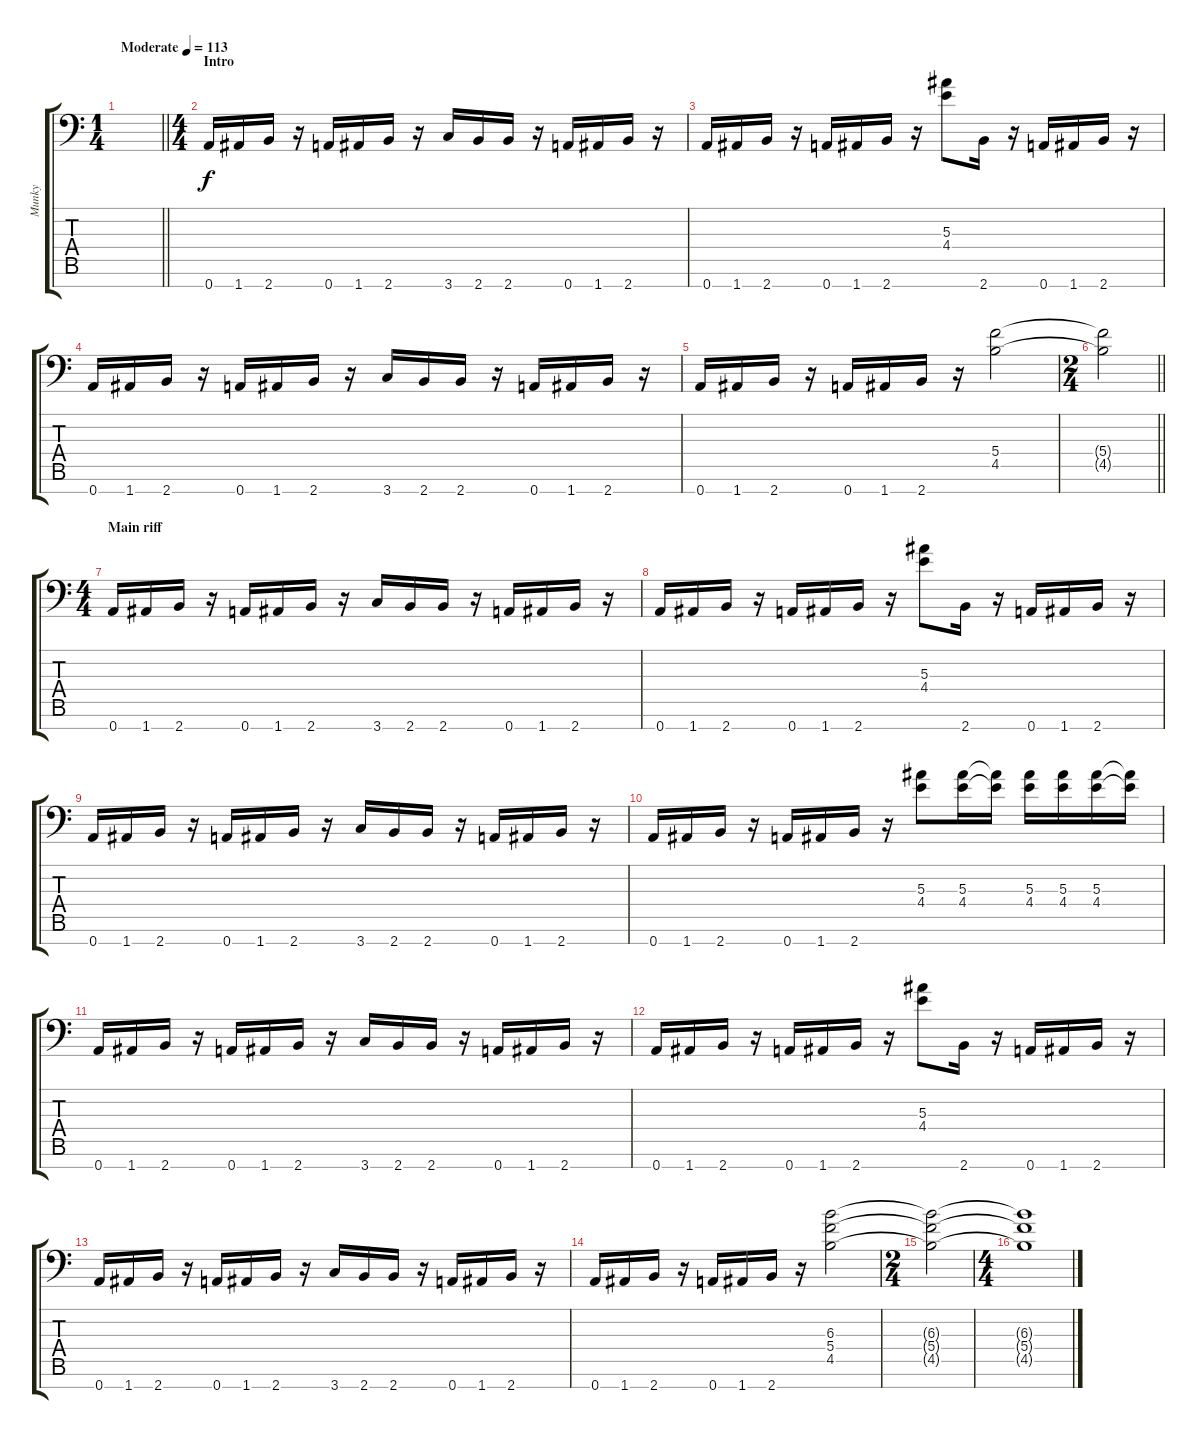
\track ("Munky" "Munky") {instrument distortionguitar}
\staff {score tabs}
\tuning (D4 A3 F3 C3 G2 D2 A1) {hide}
\ts (1 4)
\tempo (113 "Moderate")
\clef f4
\barLineRight lightlight
\ks c
|
\ts (4 4)
\section ("" "Intro")
0.7.16 1.7.16 2.7.16 r.16 0.7.16 1.7.16 2.7.16 r.16 3.7.16 2.7.16 2.7.16 r.16 0.7.16 1.7.16 2.7.16 r.16 |
0.7.16 1.7.16 2.7.16 r.16 0.7.16 1.7.16 2.7.16 r.16 (5.3 4.4).8 2.7.16 r.16 0.7.16 1.7.16 2.7.16 r.16 |
0.7.16 1.7.16 2.7.16 r.16 0.7.16 1.7.16 2.7.16 r.16 3.7.16 2.7.16 2.7.16 r.16 0.7.16 1.7.16 2.7.16 r.16 |
0.7.16 1.7.16 2.7.16 r.16 0.7.16 1.7.16 2.7.16 r.16 (5.4 4.5).2 |
\ts (2 4)
\barLineRight lightlight
(5.4{t} 4.5{t}).2 |
\ts (4 4)
\section ("" "Main riff")
0.7.16 1.7.16 2.7.16 r.16 0.7.16 1.7.16 2.7.16 r.16 3.7.16 2.7.16 2.7.16 r.16 0.7.16 1.7.16 2.7.16 r.16 |
0.7.16 1.7.16 2.7.16 r.16 0.7.16 1.7.16 2.7.16 r.16 (5.3 4.4).8 2.7.16 r.16 0.7.16 1.7.16 2.7.16 r.16 |
0.7.16 1.7.16 2.7.16 r.16 0.7.16 1.7.16 2.7.16 r.16 3.7.16 2.7.16 2.7.16 r.16 0.7.16 1.7.16 2.7.16 r.16 |
0.7.16 1.7.16 2.7.16 r.16 0.7.16 1.7.16 2.7.16 r.16 (5.3 4.4).8 (5.3 4.4).16 (5.3{t} 4.4{t}).16 (5.3 4.4).16 (5.3 4.4).16 (5.3 4.4).16 (5.3{t} 4.4{t}).16 |
0.7.16 1.7.16 2.7.16 r.16 0.7.16 1.7.16 2.7.16 r.16 3.7.16 2.7.16 2.7.16 r.16 0.7.16 1.7.16 2.7.16 r.16 |
0.7.16 1.7.16 2.7.16 r.16 0.7.16 1.7.16 2.7.16 r.16 (5.3 4.4).8 2.7.16 r.16 0.7.16 1.7.16 2.7.16 r.16 |
0.7.16 1.7.16 2.7.16 r.16 0.7.16 1.7.16 2.7.16 r.16 3.7.16 2.7.16 2.7.16 r.16 0.7.16 1.7.16 2.7.16 r.16 |
0.7.16 1.7.16 2.7.16 r.16 0.7.16 1.7.16 2.7.16 r.16 (6.3 5.4 4.5).2 |
\ts (2 4)
(6.3{t} 5.4{t} 4.5{t}).2 |
\ts (4 4)
(6.3{t} 5.4{t} 4.5{t}).1
